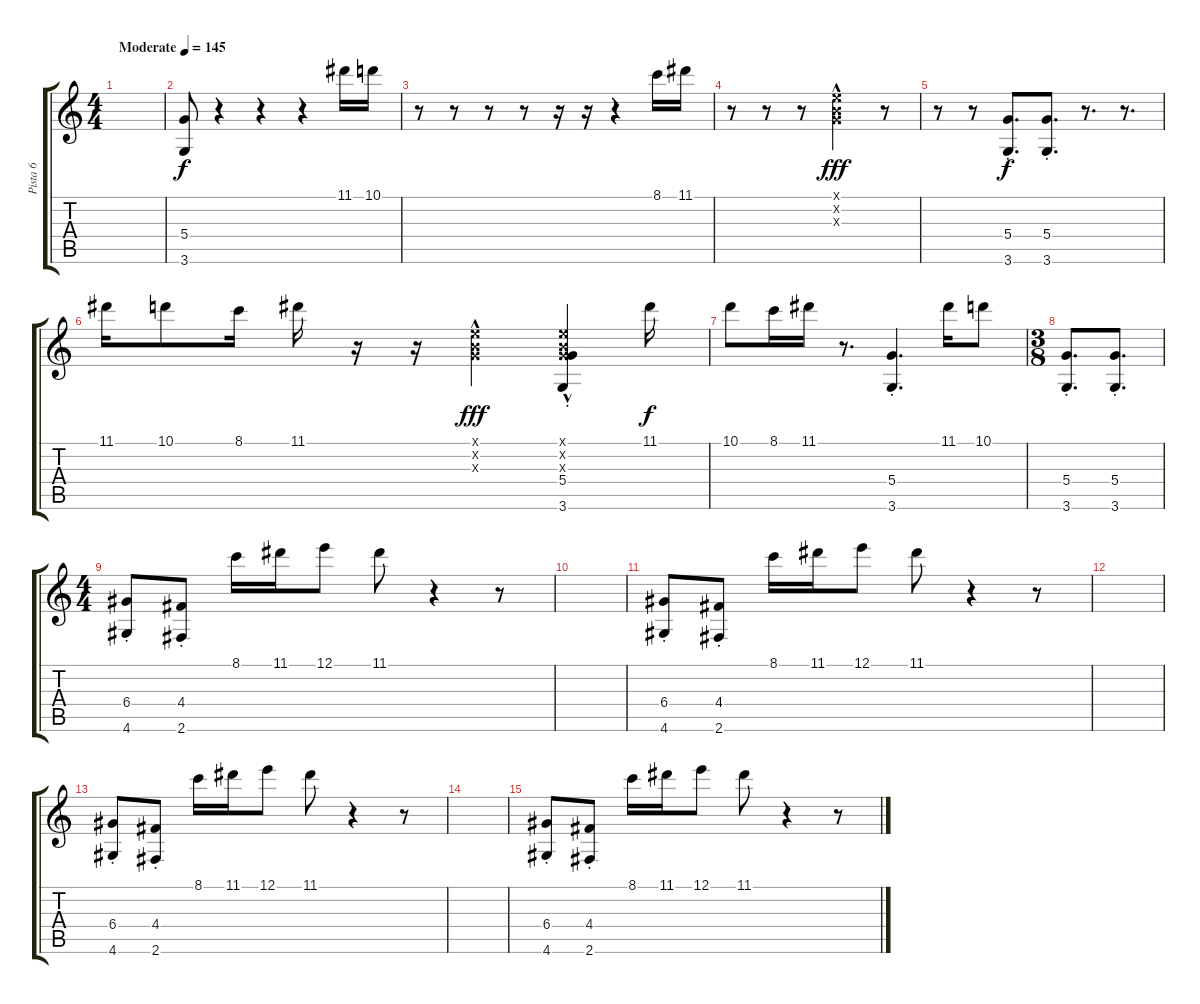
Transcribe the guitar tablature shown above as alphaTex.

\track ("Pista 6" "Pista 6") {instrument electricguitarclean}
\staff {score tabs}
\tuning (E4 B3 G3 D3 A2 E2) {hide}
\ts (4 4)
\tempo (145 "Moderate")
\clef g2
\ks c
|
(5.4 3.6).8 r.4 r.4 r.4 11.1.16 10.1.16 |
r.8 r.8 r.8 r.8 r.16 r.16 r.4 8.1.16 11.1.16 |
r.8 r.8 r.8 (0.1{hac x} 0.2{hac x} 0.3{hac x}).2{dy fff} r.8 |
r.8 r.8 (5.4{st} 3.6{st}).8{d dy f} (5.4{st} 3.6{st}).8{d} r.8{d} r.8{d} |
11.1.16 10.1.8 8.1.16 11.1.16 r.16 r.16 (0.1{hac x} 0.2{hac x} 0.3{hac x}).4{dy fff} (0.1{hac x} 0.2{hac x} 0.3{hac x} 5.4{st} 3.6{st}).4 11.1.16{dy f} |
10.1.8 8.1.16 11.1.16 r.8{d} (5.4{st} 3.6{st}).4{d} 11.1.16 10.1.8 |
\ts (3 8)
(5.4{st} 3.6{st}).8{d instrument electricguitarclean} (5.4{st} 3.6{st}).8{d} |
\ts (4 4)
(6.4{st} 4.6{st}).8 (4.4{st} 2.6{st}).8 8.1.16 11.1.16 12.1.8 11.1.8 r.4 r.8 |
|
(6.4{st} 4.6{st}).8 (4.4{st} 2.6{st}).8 8.1.16 11.1.16 12.1.8 11.1.8 r.4 r.8 |
|
(6.4{st} 4.6{st}).8 (4.4{st} 2.6{st}).8 8.1.16 11.1.16 12.1.8 11.1.8 r.4 r.8 |
|
(6.4{st} 4.6{st}).8 (4.4{st} 2.6{st}).8 8.1.16 11.1.16 12.1.8 11.1.8 r.4 r.8
